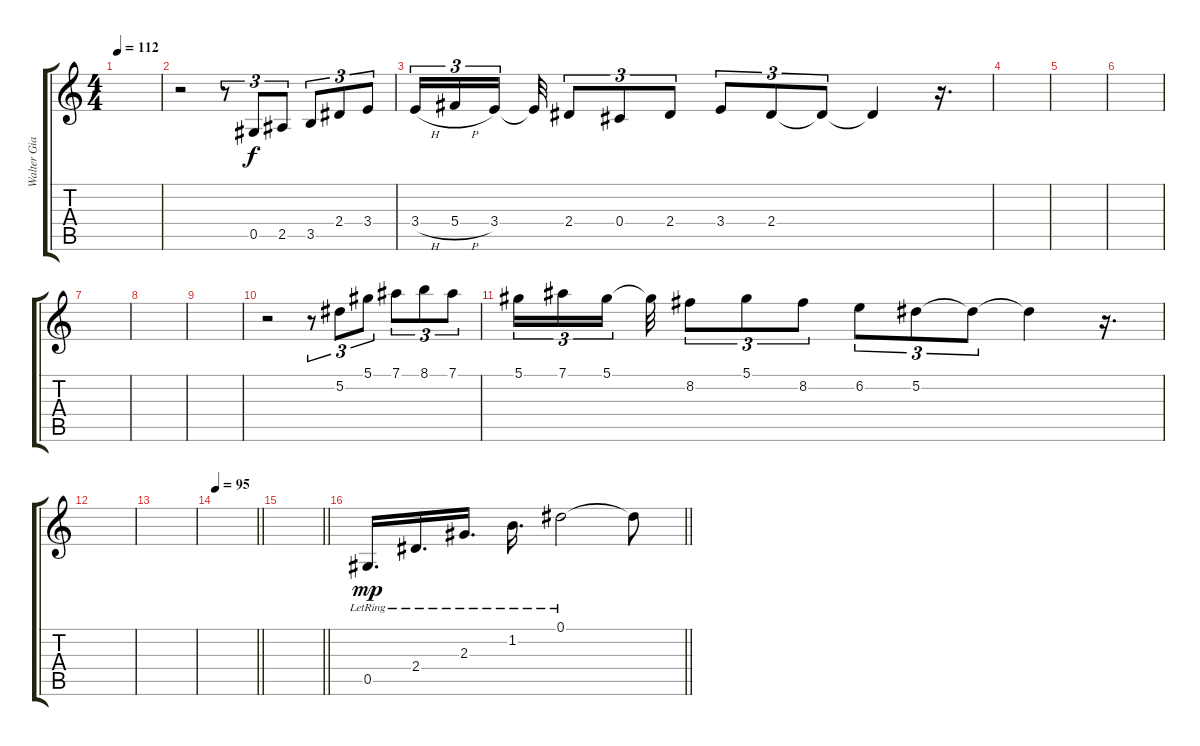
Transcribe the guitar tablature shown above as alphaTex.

\track ("Walter Giardino" "Walter Gia") {instrument acousticguitarsteel}
\staff {score tabs}
\tuning (Eb4 Bb3 Gb3 Db3 Ab2 Eb2) {hide}
\ts (4 4)
\tempo 112
\clef g2
\ks c
|
r.2 r.8{tu (3 2)} 0.5.8{tu (3 2) dy f} 2.5.8{tu (3 2)} 3.5.8{tu (3 2)} 2.4.8{tu (3 2)} 3.4.8{tu (3 2)} |
3.4{h}.16{tu (3 2)} 5.4{h}.16{tu (3 2)} 3.4.16{tu (3 2) beam splitsecondary} 3.4{t}.32 2.4.8{tu (3 2)} 0.4.8{tu (3 2)} 2.4.8{tu (3 2)} 3.4.8{tu (3 2)} 2.4.8{tu (3 2)} 2.4{t}.8{tu (3 2)} 2.4{t}.4 r.16{d} |
|
|
|
|
|
|
r.2 r.8{tu (3 2)} 5.2.8{tu (3 2)} 5.1.8{tu (3 2)} 7.1.8{tu (3 2)} 8.1.8{tu (3 2)} 7.1.8{tu (3 2)} |
5.1.16{tu (3 2)} 7.1.16{tu (3 2)} 5.1.16{tu (3 2) beam splitsecondary} 5.1{t}.32 8.2.8{tu (3 2)} 5.1.8{tu (3 2)} 8.2.8{tu (3 2)} 6.2.8{tu (3 2)} 5.2.8{tu (3 2)} 5.2{t}.8{tu (3 2)} 5.2{t}.4 r.16{d} |
|
|
\tempo 95
\barLineRight lightlight
|
\barLineRight lightlight
|
\barLineRight lightlight
0.5{lr}.16{d dy mp} 2.4{lr}.16{d} 2.3{lr}.16{d} 1.2{lr}.16{d} 0.1{lr}.2 0.1{t}.8
